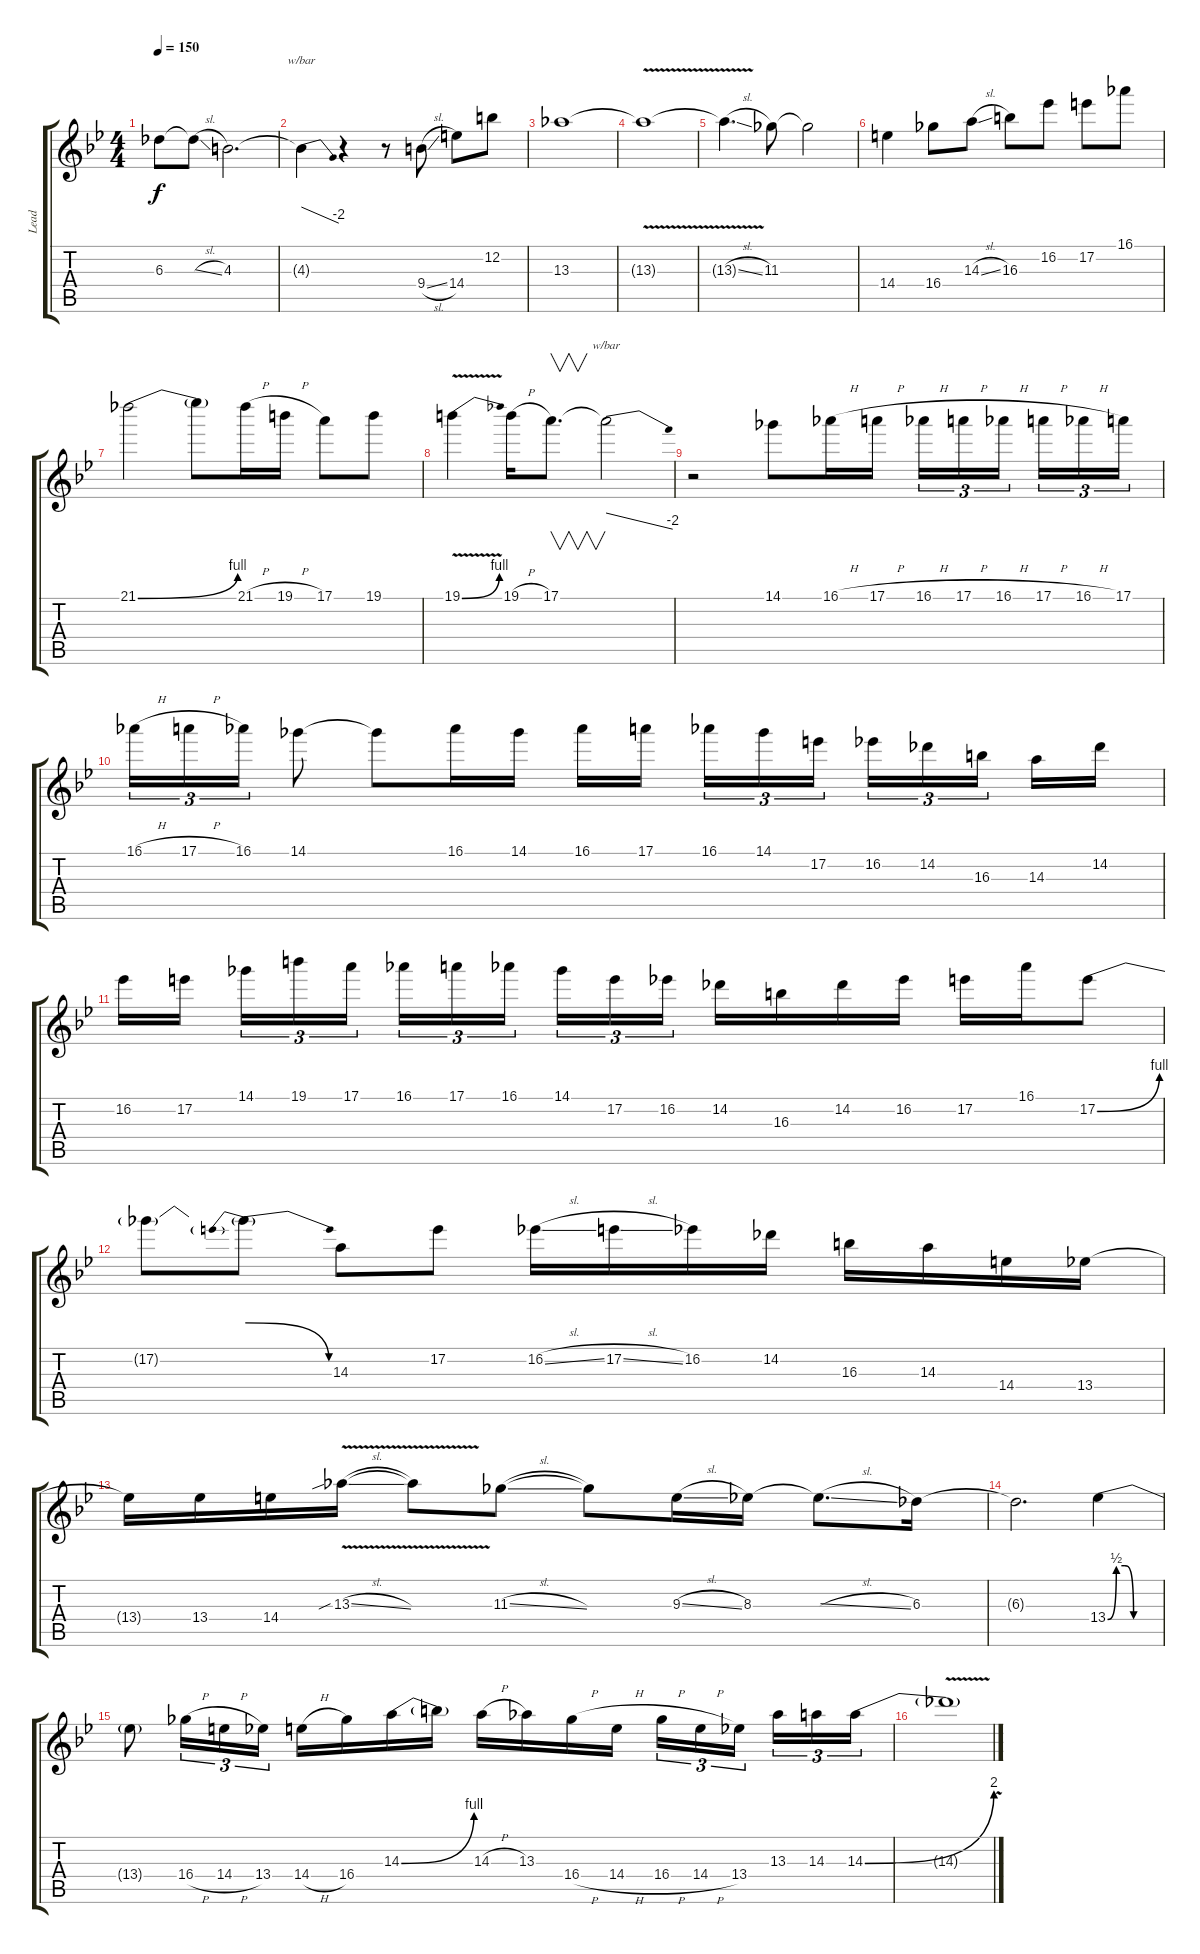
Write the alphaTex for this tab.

\track ("Lead" "Lead") {instrument overdrivenguitar}
\staff {score tabs}
\tuning (E4 B3 G3 D3 A2 E2) {hide}
\ts (4 4)
\tempo 150
\clef g2
\ks bb
6.3{t}.8{dy f} 6.3{sl t}.8 4.3.2{d} |
4.3{t}.4{tbe (dive default 0 0 60 -8)} r.4 r.8 9.4{sl}.8 14.4.8 12.2.8 |
13.3.1 |
13.3{v t}.1 |
13.3{v sl t}.4{d} 11.3.8 11.3{t}.2 |
14.4.4 16.4.8 14.3{sl}.8 16.3.8 16.2.8 17.2.8 16.1.8 |
21.1{be (bend 0 0 60 4)}.2 21.1{t}.8 21.1{h}.16 19.1{h}.16 17.1.8 19.1.8 |
19.1{be (bend 0 0 60 4) v}.4 19.1{h}.16 17.1.8{v d} 17.1{t}.2{tbe (dive default 0 0 60 -8)} |
r.2 14.1.8 16.1{h}.16 17.1{h}.16 16.1{h}.16{tu (3 2)} 17.1{h}.16{tu (3 2)} 16.1{h}.16{tu (3 2) beam splitsecondary} 17.1{h}.16{tu (3 2)} 16.1{h}.16{tu (3 2)} 17.1.16{tu (3 2)} |
16.1{h}.16{tu (3 2)} 17.1{h}.16{tu (3 2)} 16.1.16{tu (3 2)} 14.1.8 14.1{t}.8 16.1.16 14.1.16 16.1.16 17.1.16{beam splitsecondary} 16.1.16{tu (3 2)} 14.1.16{tu (3 2)} 17.2.16{tu (3 2)} 16.2.16{tu (3 2)} 14.2.16{tu (3 2)} 16.3.16{tu (3 2) beam splitsecondary} 14.3.16 14.2.16 |
16.2.16{volume 5} 17.2.16{beam splitsecondary} 14.1.16{tu (3 2)} 19.1.16{tu (3 2)} 17.1.16{tu (3 2)} 16.1.16{tu (3 2)} 17.1.16{tu (3 2)} 16.1.16{tu (3 2) beam splitsecondary} 14.1.16{tu (3 2)} 17.2.16{tu (3 2)} 16.2.16{tu (3 2)} 14.2.16 16.3.16 14.2.16 16.2.16 17.2.16 16.1.16 17.2{be (bend 0 0 60 4)}.8 |
17.2{t}.8 17.2{be (prebendrelease 0 4 60 0) t}.8 14.3.8 17.2.8 16.2{sl}.16 17.2{sl}.16 16.2.16 14.2.16 16.3.16 14.3.16 14.4.16 13.4.16 |
13.4{t}.16 13.4.16 14.4.16 13.3{v sib sl}.16 13.3{t}.8 11.3{sl}.8 11.3{t}.8 9.3{sl}.16 8.3.16 8.3{sl t}.8{d} 6.3.16 |
6.3{t}.2{d} 13.4{be (custom 0 0 10 2 20 2 30 0 60 0)}.4 |
13.4{t}.8 16.4{h}.16{tu (3 2)} 14.4{h}.16{tu (3 2)} 13.4.16{tu (3 2)} 14.4{h}.16 16.4.16 14.3{be (bend 0 0 60 4)}.16 14.3{t}.16 14.3{h}.16 13.3.16 16.4{h}.16 14.4{h}.16 16.4{h}.16{tu (3 2)} 14.4{h}.16{tu (3 2)} 13.4.16{tu (3 2) beam splitsecondary} 13.3.16{tu (3 2)} 14.3.16{tu (3 2)} 14.3{be (bend 0 0 60 8)}.16{tu (3 2)} |
14.3{v t}.1
